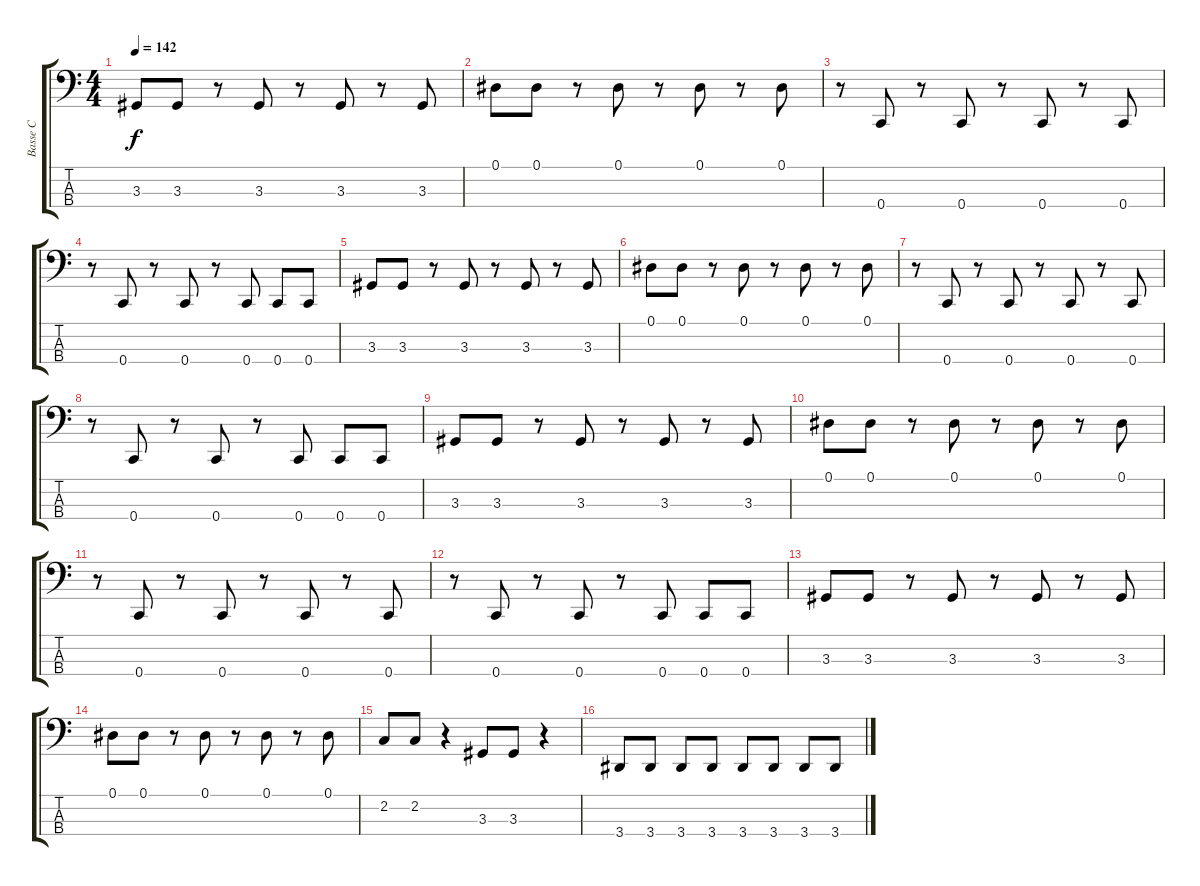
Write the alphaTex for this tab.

\track ("Basse C" "Basse C") {instrument electricbassfinger}
\staff {score tabs}
\tuning (Eb2 Bb1 F1 C1) {hide}
\ts (4 4)
\tempo 142
\clef f4
\ks c
3.3.8{dy f} 3.3.8 r.8 3.3.8 r.8 3.3.8 r.8 3.3.8 |
0.1.8 0.1.8 r.8 0.1.8 r.8 0.1.8 r.8 0.1.8 |
r.8 0.4.8 r.8 0.4.8 r.8 0.4.8 r.8 0.4.8 |
r.8 0.4.8 r.8 0.4.8 r.8 0.4.8 0.4.8 0.4.8 |
3.3.8 3.3.8 r.8 3.3.8 r.8 3.3.8 r.8 3.3.8 |
0.1.8 0.1.8 r.8 0.1.8 r.8 0.1.8 r.8 0.1.8 |
r.8 0.4.8 r.8 0.4.8 r.8 0.4.8 r.8 0.4.8 |
r.8 0.4.8 r.8 0.4.8 r.8 0.4.8 0.4.8 0.4.8 |
3.3.8 3.3.8 r.8 3.3.8 r.8 3.3.8 r.8 3.3.8 |
0.1.8 0.1.8 r.8 0.1.8 r.8 0.1.8 r.8 0.1.8 |
r.8 0.4.8 r.8 0.4.8 r.8 0.4.8 r.8 0.4.8 |
r.8 0.4.8 r.8 0.4.8 r.8 0.4.8 0.4.8 0.4.8 |
3.3.8 3.3.8 r.8 3.3.8 r.8 3.3.8 r.8 3.3.8 |
0.1.8 0.1.8 r.8 0.1.8 r.8 0.1.8 r.8 0.1.8 |
2.2.8 2.2.8 r.4 3.3.8 3.3.8 r.4 |
3.4.8 3.4.8 3.4.8 3.4.8 3.4.8 3.4.8 3.4.8 3.4.8
